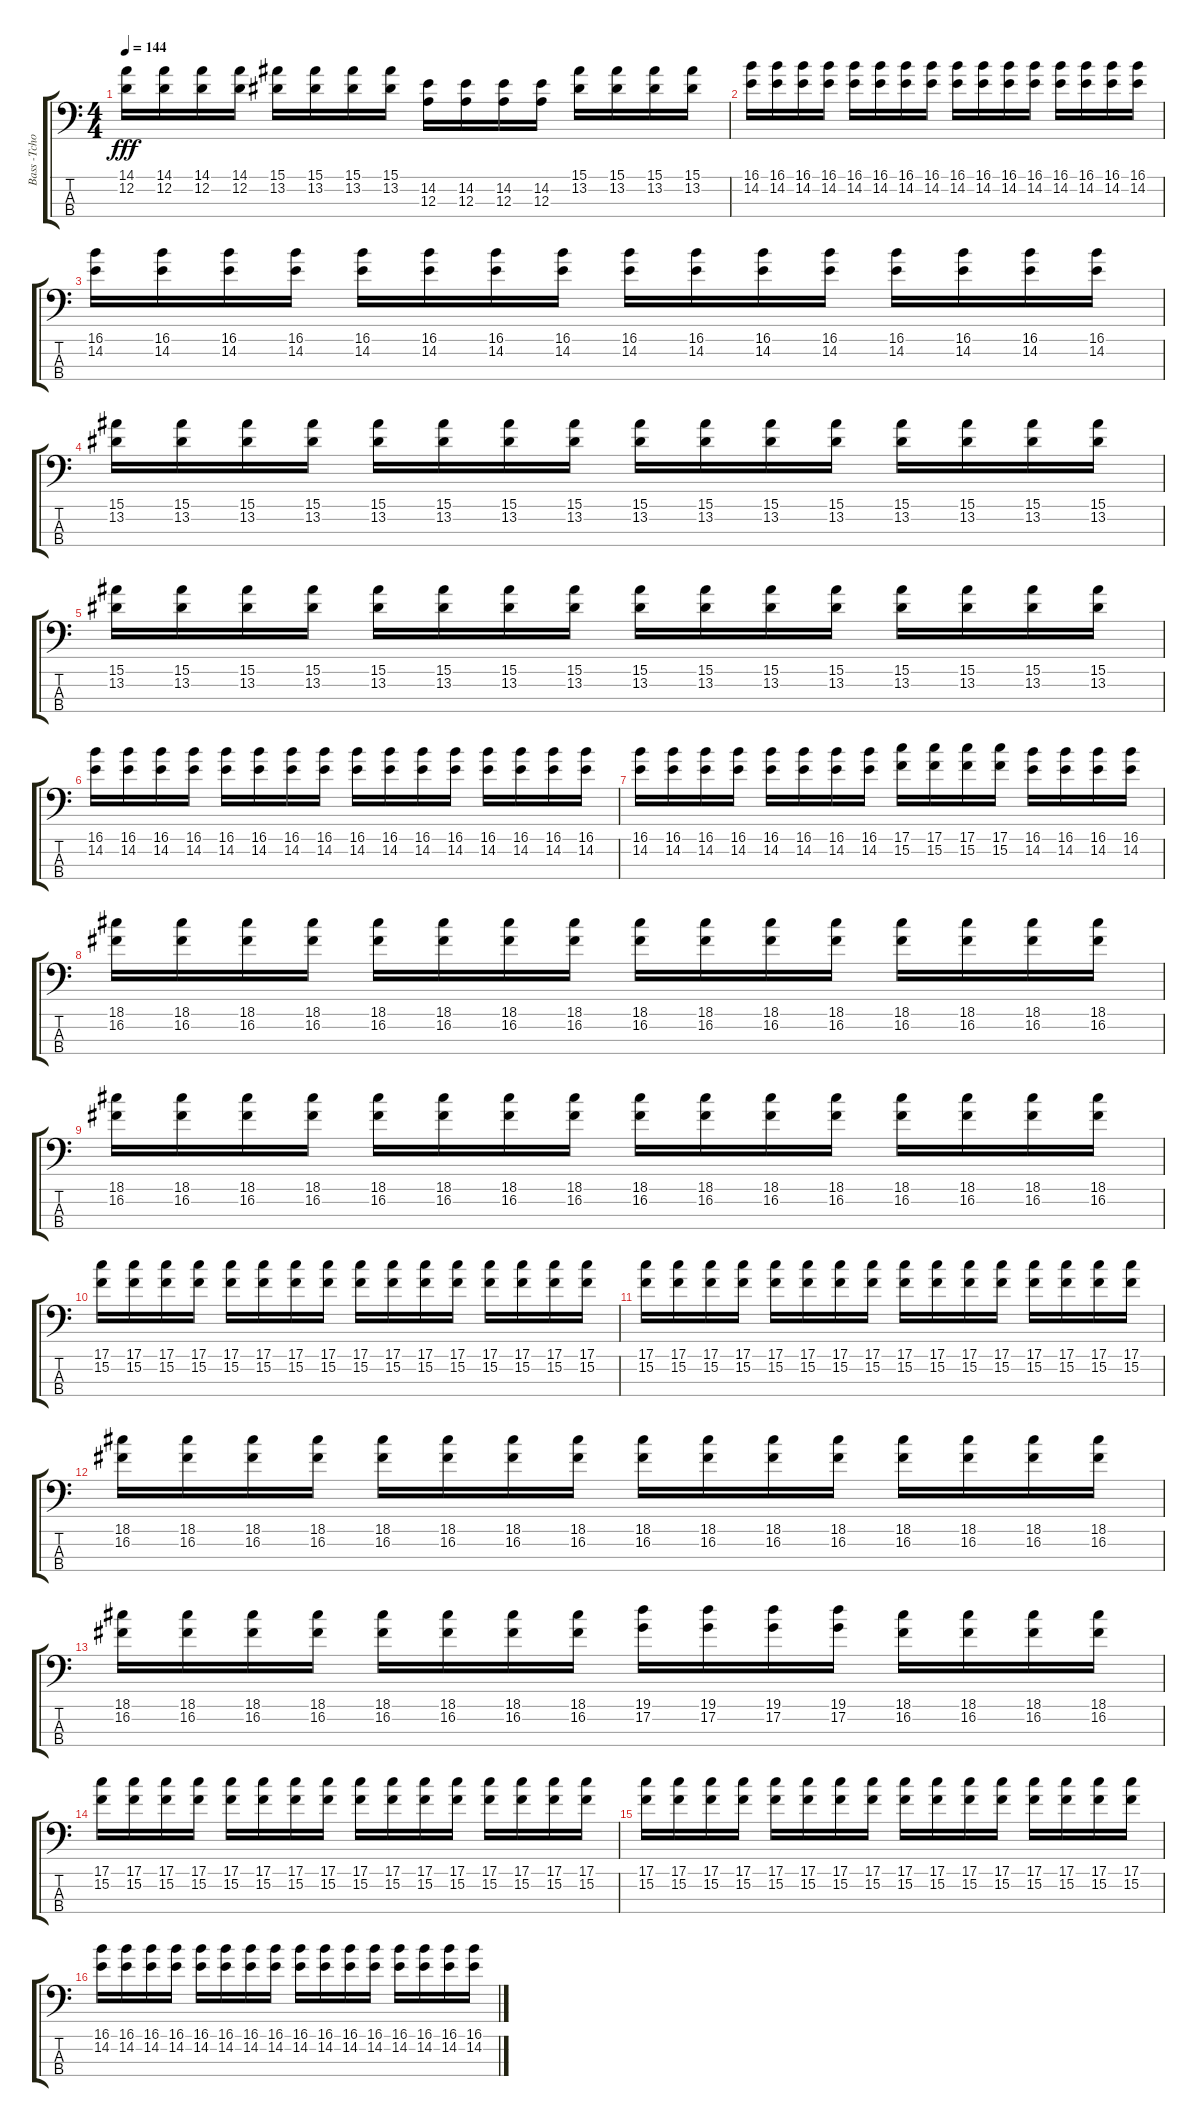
\track ("Bass -Tchort" "Bass -Tcho") {instrument electricbassfinger}
\staff {score tabs}
\tuning (G2 D2 A1 E1) {hide}
\ts (4 4)
\tempo 144
\clef f4
\ks c
(14.1 12.2).16{dy fff} (14.1 12.2).16 (14.1 12.2).16 (14.1 12.2).16 (15.1 13.2).16 (15.1 13.2).16 (15.1 13.2).16 (15.1 13.2).16 (14.2 12.3).16 (14.2 12.3).16 (14.2 12.3).16 (14.2 12.3).16 (15.1 13.2).16 (15.1 13.2).16 (15.1 13.2).16 (15.1 13.2).16 |
(16.1 14.2).16 (16.1 14.2).16 (16.1 14.2).16 (16.1 14.2).16 (16.1 14.2).16 (16.1 14.2).16 (16.1 14.2).16 (16.1 14.2).16 (16.1 14.2).16 (16.1 14.2).16 (16.1 14.2).16 (16.1 14.2).16 (16.1 14.2).16 (16.1 14.2).16 (16.1 14.2).16 (16.1 14.2).16 |
(16.1 14.2).16 (16.1 14.2).16 (16.1 14.2).16 (16.1 14.2).16 (16.1 14.2).16 (16.1 14.2).16 (16.1 14.2).16 (16.1 14.2).16 (16.1 14.2).16 (16.1 14.2).16 (16.1 14.2).16 (16.1 14.2).16 (16.1 14.2).16 (16.1 14.2).16 (16.1 14.2).16 (16.1 14.2).16 |
(15.1 13.2).16 (15.1 13.2).16 (15.1 13.2).16 (15.1 13.2).16 (15.1 13.2).16 (15.1 13.2).16 (15.1 13.2).16 (15.1 13.2).16 (15.1 13.2).16 (15.1 13.2).16 (15.1 13.2).16 (15.1 13.2).16 (15.1 13.2).16 (15.1 13.2).16 (15.1 13.2).16 (15.1 13.2).16 |
(15.1 13.2).16 (15.1 13.2).16 (15.1 13.2).16 (15.1 13.2).16 (15.1 13.2).16 (15.1 13.2).16 (15.1 13.2).16 (15.1 13.2).16 (15.1 13.2).16 (15.1 13.2).16 (15.1 13.2).16 (15.1 13.2).16 (15.1 13.2).16 (15.1 13.2).16 (15.1 13.2).16 (15.1 13.2).16 |
(16.1 14.2).16 (16.1 14.2).16 (16.1 14.2).16 (16.1 14.2).16 (16.1 14.2).16 (16.1 14.2).16 (16.1 14.2).16 (16.1 14.2).16 (16.1 14.2).16 (16.1 14.2).16 (16.1 14.2).16 (16.1 14.2).16 (16.1 14.2).16 (16.1 14.2).16 (16.1 14.2).16 (16.1 14.2).16 |
(16.1 14.2).16 (16.1 14.2).16 (16.1 14.2).16 (16.1 14.2).16 (16.1 14.2).16 (16.1 14.2).16 (16.1 14.2).16 (16.1 14.2).16 (17.1 15.2).16 (17.1 15.2).16 (17.1 15.2).16 (17.1 15.2).16 (16.1 14.2).16 (16.1 14.2).16 (16.1 14.2).16 (16.1 14.2).16 |
(18.1 16.2).16 (18.1 16.2).16 (18.1 16.2).16 (18.1 16.2).16 (18.1 16.2).16 (18.1 16.2).16 (18.1 16.2).16 (18.1 16.2).16 (18.1 16.2).16 (18.1 16.2).16 (18.1 16.2).16 (18.1 16.2).16 (18.1 16.2).16 (18.1 16.2).16 (18.1 16.2).16 (18.1 16.2).16 |
(18.1 16.2).16 (18.1 16.2).16 (18.1 16.2).16 (18.1 16.2).16 (18.1 16.2).16 (18.1 16.2).16 (18.1 16.2).16 (18.1 16.2).16 (18.1 16.2).16 (18.1 16.2).16 (18.1 16.2).16 (18.1 16.2).16 (18.1 16.2).16 (18.1 16.2).16 (18.1 16.2).16 (18.1 16.2).16 |
(17.1 15.2).16 (17.1 15.2).16 (17.1 15.2).16 (17.1 15.2).16 (17.1 15.2).16 (17.1 15.2).16 (17.1 15.2).16 (17.1 15.2).16 (17.1 15.2).16 (17.1 15.2).16 (17.1 15.2).16 (17.1 15.2).16 (17.1 15.2).16 (17.1 15.2).16 (17.1 15.2).16 (17.1 15.2).16 |
(17.1 15.2).16 (17.1 15.2).16 (17.1 15.2).16 (17.1 15.2).16 (17.1 15.2).16 (17.1 15.2).16 (17.1 15.2).16 (17.1 15.2).16 (17.1 15.2).16 (17.1 15.2).16 (17.1 15.2).16 (17.1 15.2).16 (17.1 15.2).16 (17.1 15.2).16 (17.1 15.2).16 (17.1 15.2).16 |
(18.1 16.2).16 (18.1 16.2).16 (18.1 16.2).16 (18.1 16.2).16 (18.1 16.2).16 (18.1 16.2).16 (18.1 16.2).16 (18.1 16.2).16 (18.1 16.2).16 (18.1 16.2).16 (18.1 16.2).16 (18.1 16.2).16 (18.1 16.2).16 (18.1 16.2).16 (18.1 16.2).16 (18.1 16.2).16 |
(18.1 16.2).16 (18.1 16.2).16 (18.1 16.2).16 (18.1 16.2).16 (18.1 16.2).16 (18.1 16.2).16 (18.1 16.2).16 (18.1 16.2).16 (19.1 17.2).16 (19.1 17.2).16 (19.1 17.2).16 (19.1 17.2).16 (18.1 16.2).16 (18.1 16.2).16 (18.1 16.2).16 (18.1 16.2).16 |
(17.1 15.2).16 (17.1 15.2).16 (17.1 15.2).16 (17.1 15.2).16 (17.1 15.2).16 (17.1 15.2).16 (17.1 15.2).16 (17.1 15.2).16 (17.1 15.2).16 (17.1 15.2).16 (17.1 15.2).16 (17.1 15.2).16 (17.1 15.2).16 (17.1 15.2).16 (17.1 15.2).16 (17.1 15.2).16 |
(17.1 15.2).16 (17.1 15.2).16 (17.1 15.2).16 (17.1 15.2).16 (17.1 15.2).16 (17.1 15.2).16 (17.1 15.2).16 (17.1 15.2).16 (17.1 15.2).16 (17.1 15.2).16 (17.1 15.2).16 (17.1 15.2).16 (17.1 15.2).16 (17.1 15.2).16 (17.1 15.2).16 (17.1 15.2).16 |
(16.1 14.2).16 (16.1 14.2).16 (16.1 14.2).16 (16.1 14.2).16 (16.1 14.2).16 (16.1 14.2).16 (16.1 14.2).16 (16.1 14.2).16 (16.1 14.2).16 (16.1 14.2).16 (16.1 14.2).16 (16.1 14.2).16 (16.1 14.2).16 (16.1 14.2).16 (16.1 14.2).16 (16.1 14.2).16
